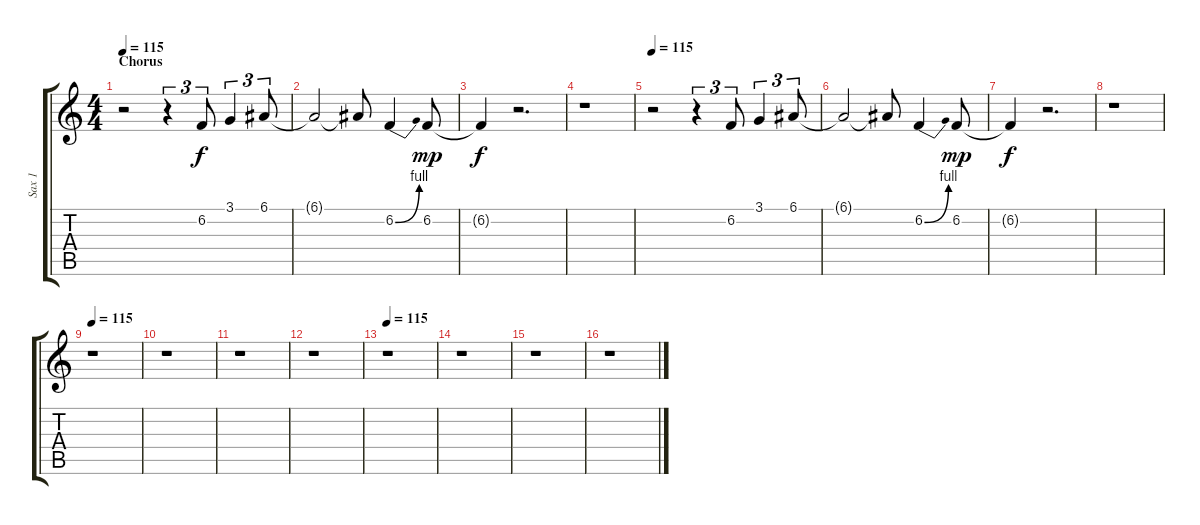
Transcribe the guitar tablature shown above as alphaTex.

\track ("Sax 1" "Sax 1") {instrument altosax}
\staff {score tabs}
\tuning (E4 B3 G3 D3 A2 E2) {hide}
\ts (4 4)
\section ("" "Chorus")
\tempo 115
\clef g2
\ks c
r.2{dy f} r.4{tu (3 2)} 6.2.8{tu (3 2)} 3.1.4{tu (3 2)} 6.1.8{tu (3 2)} |
6.1{t}.2 6.1{t}.8 6.2{be (bend 0 0 60 4)}.4 6.2.8{dy mp} |
6.2{t}.4{dy f} r.2{d} |
r.1 |
\tempo 115
r.2 r.4{tu (3 2)} 6.2.8{tu (3 2)} 3.1.4{tu (3 2)} 6.1.8{tu (3 2)} |
6.1{t}.2 6.1{t}.8 6.2{be (bend 0 0 60 4)}.4 6.2.8{dy mp} |
6.2{t}.4{dy f} r.2{d} |
r.1 |
\tempo 115
r.1 |
r.1 |
r.1 |
r.1 |
\tempo 115
r.1 |
r.1 |
r.1 |
r.1
